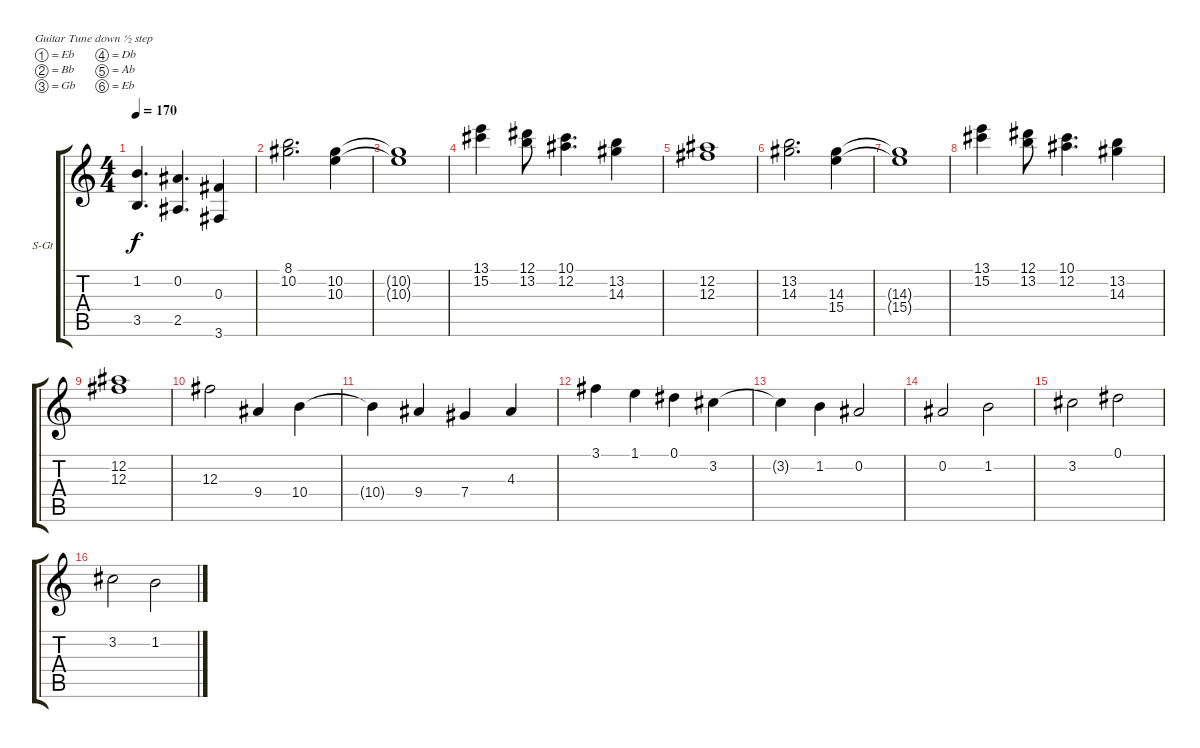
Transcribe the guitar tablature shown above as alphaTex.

\bracketExtendMode groupsimilarinstruments
\firstSystemTrackNameOrientation horizontal
\otherSystemsTrackNameOrientation horizontal
\track ("Дмитрий Иванов" "S-Gt") {instrument frenchhorn}
\staff {score tabs}
\tuning (Eb4 Bb3 Gb3 Db3 Ab2 Eb2)
\displaytranspose 12
\ts (4 4)
\tempo 170
\clef g2
\ks c
(1.2 3.5).4{d dy f} (0.2 2.5).4{d} (0.3 3.6).4 |
(8.1 10.2).2{d} (10.2 10.3).4 |
(10.2{t} 10.3{t}).1 |
(13.1 15.2).4 (12.1 13.2).8 (10.1 12.2).4{d} (13.2 14.3).4 |
(12.2 12.3).1 |
(13.2 14.3).2{d} (14.3 15.4).4 |
(14.3{t} 15.4{t}).1 |
(13.1 15.2).4 (12.1 13.2).8 (10.1 12.2).4{d} (13.2 14.3).4 |
(12.2 12.3).1 |
12.3.2 9.4.4 10.4.4 |
10.4{t}.4 9.4.4 7.4.4 4.3.4 |
3.1.4 1.1.4 0.1.4 3.2.4 |
3.2{t}.4 1.2.4 0.2.2 |
0.2.2 1.2.2 |
3.2.2 0.1.2 |
3.2.2 1.2.2
